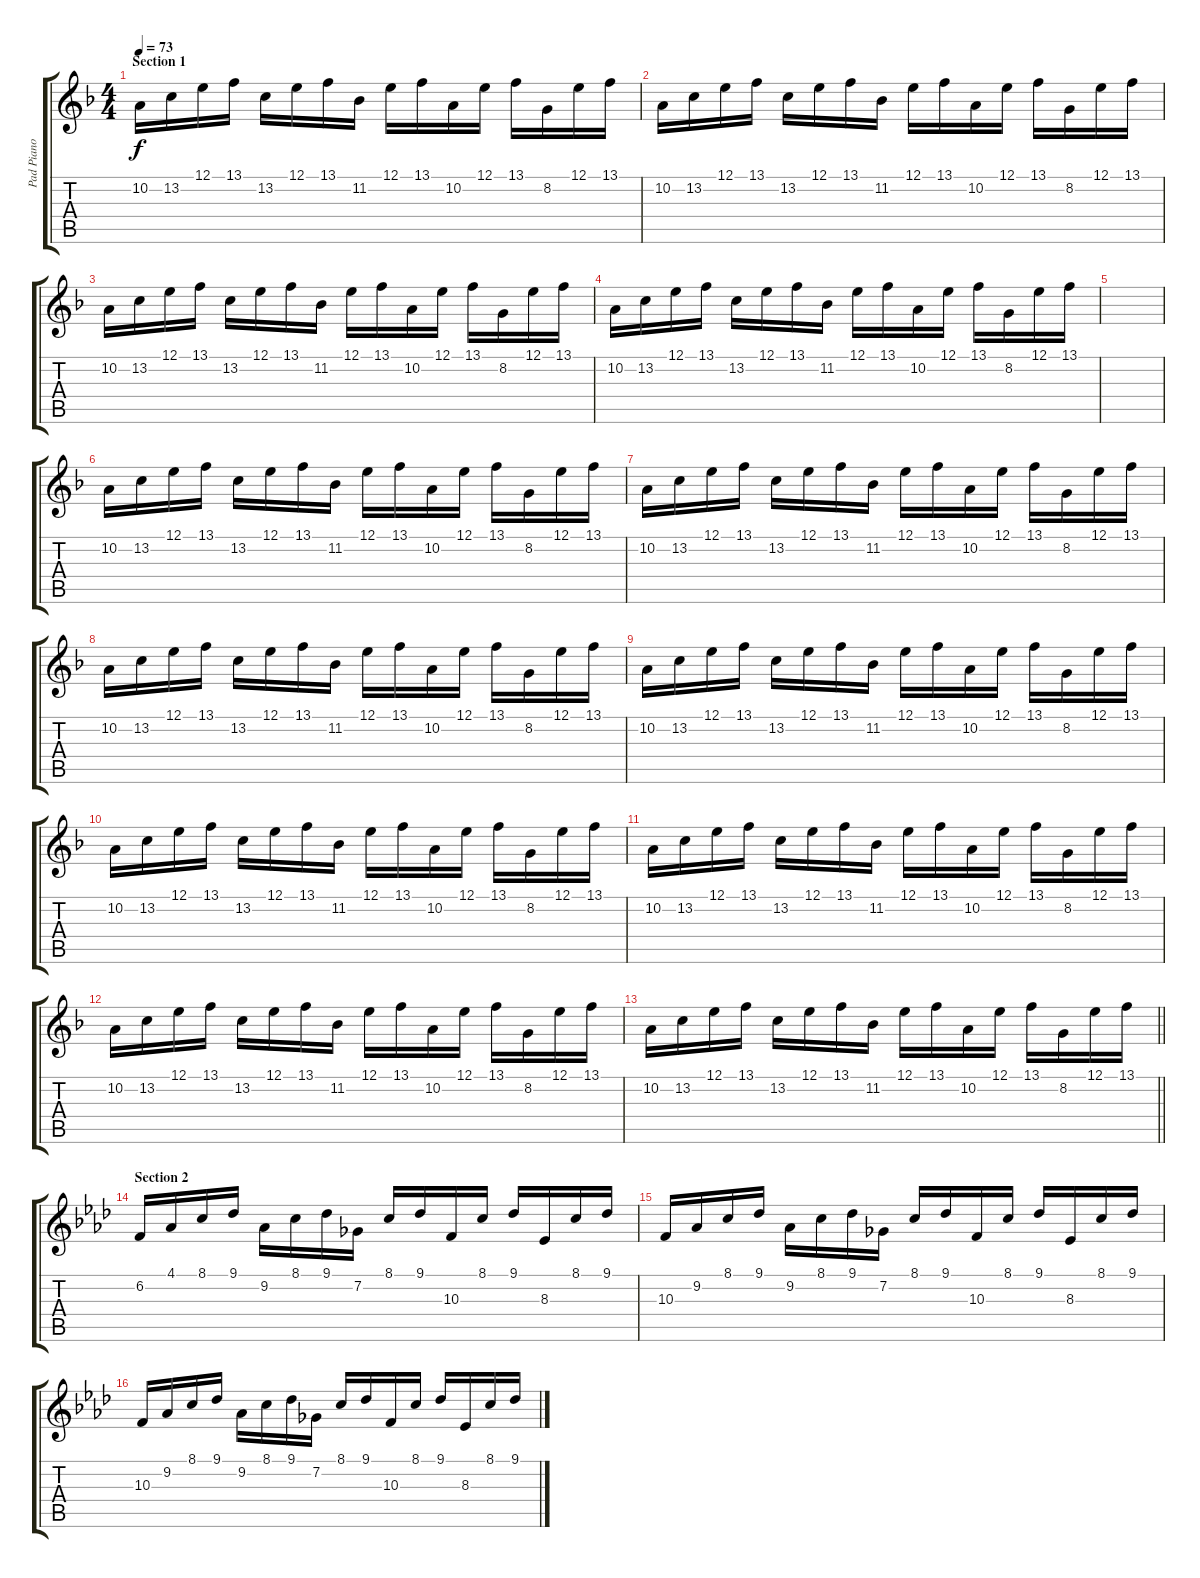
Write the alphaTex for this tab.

\track ("Pad Piano" "Pad Piano") {instrument musicbox}
\staff {score tabs}
\tuning (E4 B3 G3 D3 A2 E2) {hide}
\ts (4 4)
\section ("" "Section 1")
\tempo 73
\clef g2
\ks dminor
10.2.16{dy f instrument musicbox} 13.2.16 12.1.16 13.1.16 13.2.16 12.1.16 13.1.16 11.2.16 12.1.16 13.1.16 10.2.16 12.1.16 13.1.16 8.2.16 12.1.16 13.1.16 |
10.2.16 13.2.16 12.1.16 13.1.16 13.2.16 12.1.16 13.1.16 11.2.16 12.1.16 13.1.16 10.2.16 12.1.16 13.1.16 8.2.16 12.1.16 13.1.16 |
10.2.16 13.2.16 12.1.16 13.1.16 13.2.16 12.1.16 13.1.16 11.2.16 12.1.16 13.1.16 10.2.16 12.1.16 13.1.16 8.2.16 12.1.16 13.1.16 |
10.2.16 13.2.16 12.1.16 13.1.16 13.2.16 12.1.16 13.1.16 11.2.16 12.1.16 13.1.16 10.2.16 12.1.16 13.1.16 8.2.16 12.1.16 13.1.16 |
|
10.2.16 13.2.16 12.1.16 13.1.16 13.2.16 12.1.16 13.1.16 11.2.16 12.1.16 13.1.16 10.2.16 12.1.16 13.1.16 8.2.16 12.1.16 13.1.16 |
10.2.16 13.2.16 12.1.16 13.1.16 13.2.16 12.1.16 13.1.16 11.2.16 12.1.16 13.1.16 10.2.16 12.1.16 13.1.16 8.2.16 12.1.16 13.1.16 |
10.2.16 13.2.16 12.1.16 13.1.16 13.2.16 12.1.16 13.1.16 11.2.16 12.1.16 13.1.16 10.2.16 12.1.16 13.1.16 8.2.16 12.1.16 13.1.16 |
10.2.16 13.2.16 12.1.16 13.1.16 13.2.16 12.1.16 13.1.16 11.2.16 12.1.16 13.1.16 10.2.16 12.1.16 13.1.16 8.2.16 12.1.16 13.1.16 |
10.2.16 13.2.16 12.1.16 13.1.16 13.2.16 12.1.16 13.1.16 11.2.16 12.1.16 13.1.16 10.2.16 12.1.16 13.1.16 8.2.16 12.1.16 13.1.16 |
10.2.16 13.2.16 12.1.16 13.1.16 13.2.16 12.1.16 13.1.16 11.2.16 12.1.16 13.1.16 10.2.16 12.1.16 13.1.16 8.2.16 12.1.16 13.1.16 |
10.2.16 13.2.16 12.1.16 13.1.16 13.2.16 12.1.16 13.1.16 11.2.16 12.1.16 13.1.16 10.2.16 12.1.16 13.1.16 8.2.16 12.1.16 13.1.16 |
\barLineRight lightlight
10.2.16 13.2.16 12.1.16 13.1.16 13.2.16 12.1.16 13.1.16 11.2.16 12.1.16 13.1.16 10.2.16 12.1.16 13.1.16 8.2.16 12.1.16 13.1.16 |
\section ("" "Section 2")
\ks fminor
6.2.16 4.1.16 8.1.16 9.1.16 9.2.16 8.1.16 9.1.16 7.2.16 8.1.16 9.1.16 10.3.16 8.1.16 9.1.16 8.3.16 8.1.16 9.1.16 |
10.3.16 9.2.16 8.1.16 9.1.16 9.2.16 8.1.16 9.1.16 7.2.16 8.1.16 9.1.16 10.3.16 8.1.16 9.1.16 8.3.16 8.1.16 9.1.16 |
10.3.16 9.2.16 8.1.16 9.1.16 9.2.16 8.1.16 9.1.16 7.2.16 8.1.16 9.1.16 10.3.16 8.1.16 9.1.16 8.3.16 8.1.16 9.1.16
